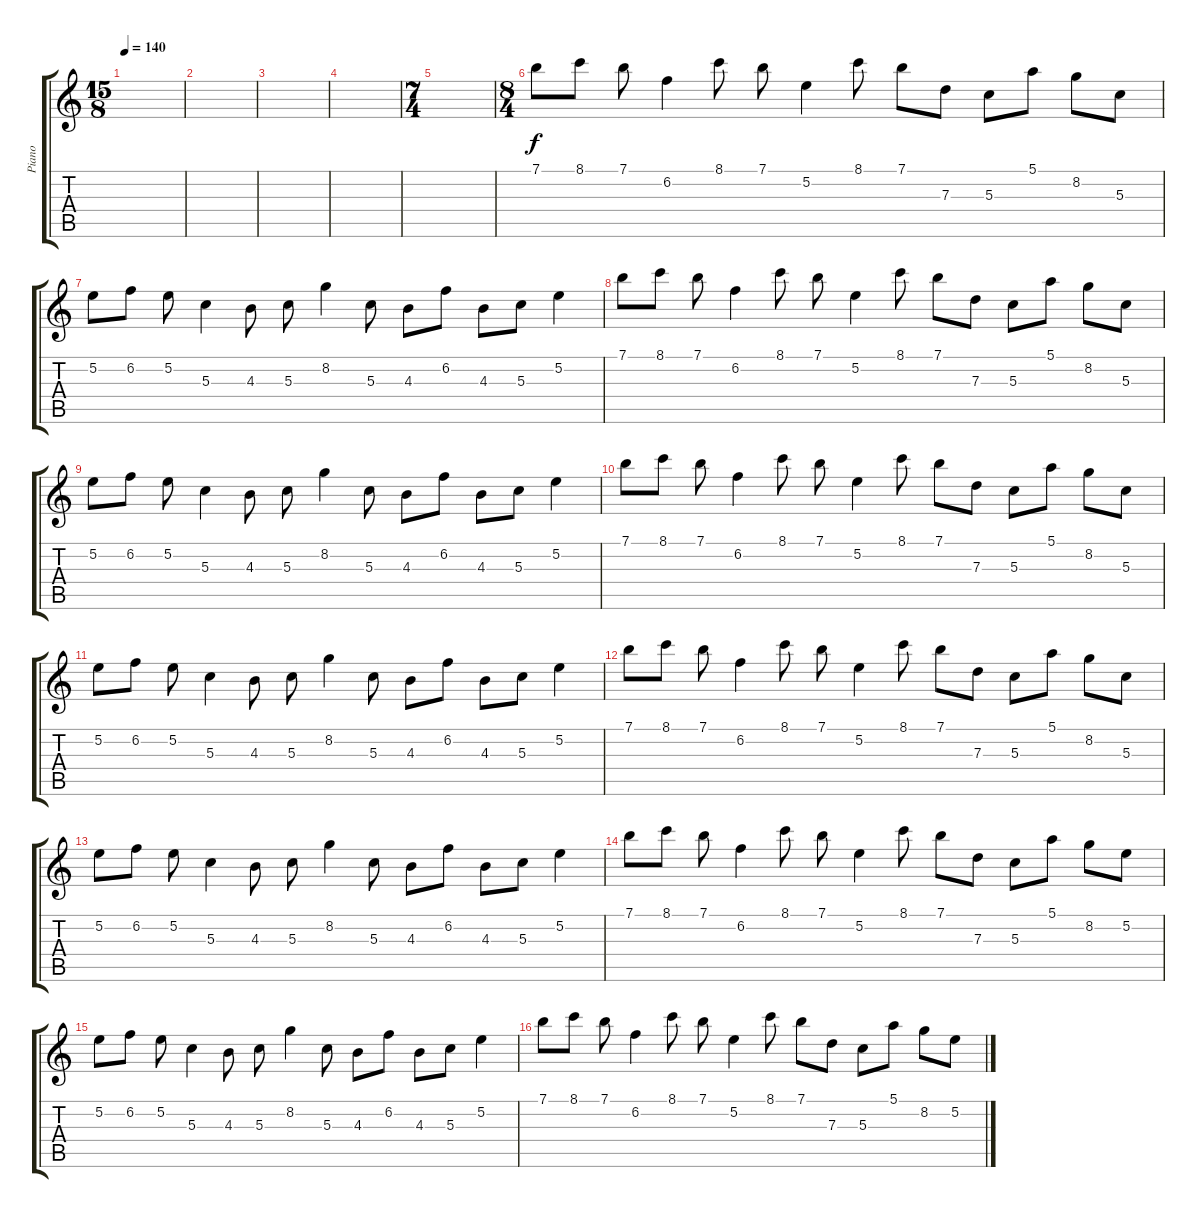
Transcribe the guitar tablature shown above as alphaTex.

\track ("Piano" "Piano") {instrument acousticgrandpiano}
\staff {score tabs}
\tuning (E5 B4 G4 D3 A2 E2) {hide}
\ts (15 8)
\tempo 140
\clef g2
\ks c
|
|
|
|
\ts (7 4)
|
\ts (8 4)
7.1.8 8.1.8 7.1.8 6.2.4 8.1.8 7.1.8 5.2.4 8.1.8 7.1.8 7.3.8 5.3.8 5.1.8 8.2.8 5.3.8 |
5.2.8 6.2.8 5.2.8 5.3.4 4.3.8 5.3.8 8.2.4 5.3.8 4.3.8 6.2.8 4.3.8 5.3.8 5.2.4 |
7.1.8 8.1.8 7.1.8 6.2.4 8.1.8 7.1.8 5.2.4 8.1.8 7.1.8 7.3.8 5.3.8 5.1.8 8.2.8 5.3.8 |
5.2.8 6.2.8 5.2.8 5.3.4 4.3.8 5.3.8 8.2.4 5.3.8 4.3.8 6.2.8 4.3.8 5.3.8 5.2.4 |
7.1.8 8.1.8 7.1.8 6.2.4 8.1.8 7.1.8 5.2.4 8.1.8 7.1.8 7.3.8 5.3.8 5.1.8 8.2.8 5.3.8 |
5.2.8 6.2.8 5.2.8 5.3.4 4.3.8 5.3.8 8.2.4 5.3.8 4.3.8 6.2.8 4.3.8 5.3.8 5.2.4 |
7.1.8 8.1.8 7.1.8 6.2.4 8.1.8 7.1.8 5.2.4 8.1.8 7.1.8 7.3.8 5.3.8 5.1.8 8.2.8 5.3.8 |
5.2.8 6.2.8 5.2.8 5.3.4 4.3.8 5.3.8 8.2.4 5.3.8 4.3.8 6.2.8 4.3.8 5.3.8 5.2.4 |
7.1.8 8.1.8 7.1.8 6.2.4 8.1.8 7.1.8 5.2.4 8.1.8 7.1.8 7.3.8 5.3.8 5.1.8 8.2.8 5.2.8 |
5.2.8 6.2.8 5.2.8 5.3.4 4.3.8 5.3.8 8.2.4 5.3.8 4.3.8 6.2.8 4.3.8 5.3.8 5.2.4 |
7.1.8 8.1.8 7.1.8 6.2.4 8.1.8 7.1.8 5.2.4 8.1.8 7.1.8 7.3.8 5.3.8 5.1.8 8.2.8 5.2.8
